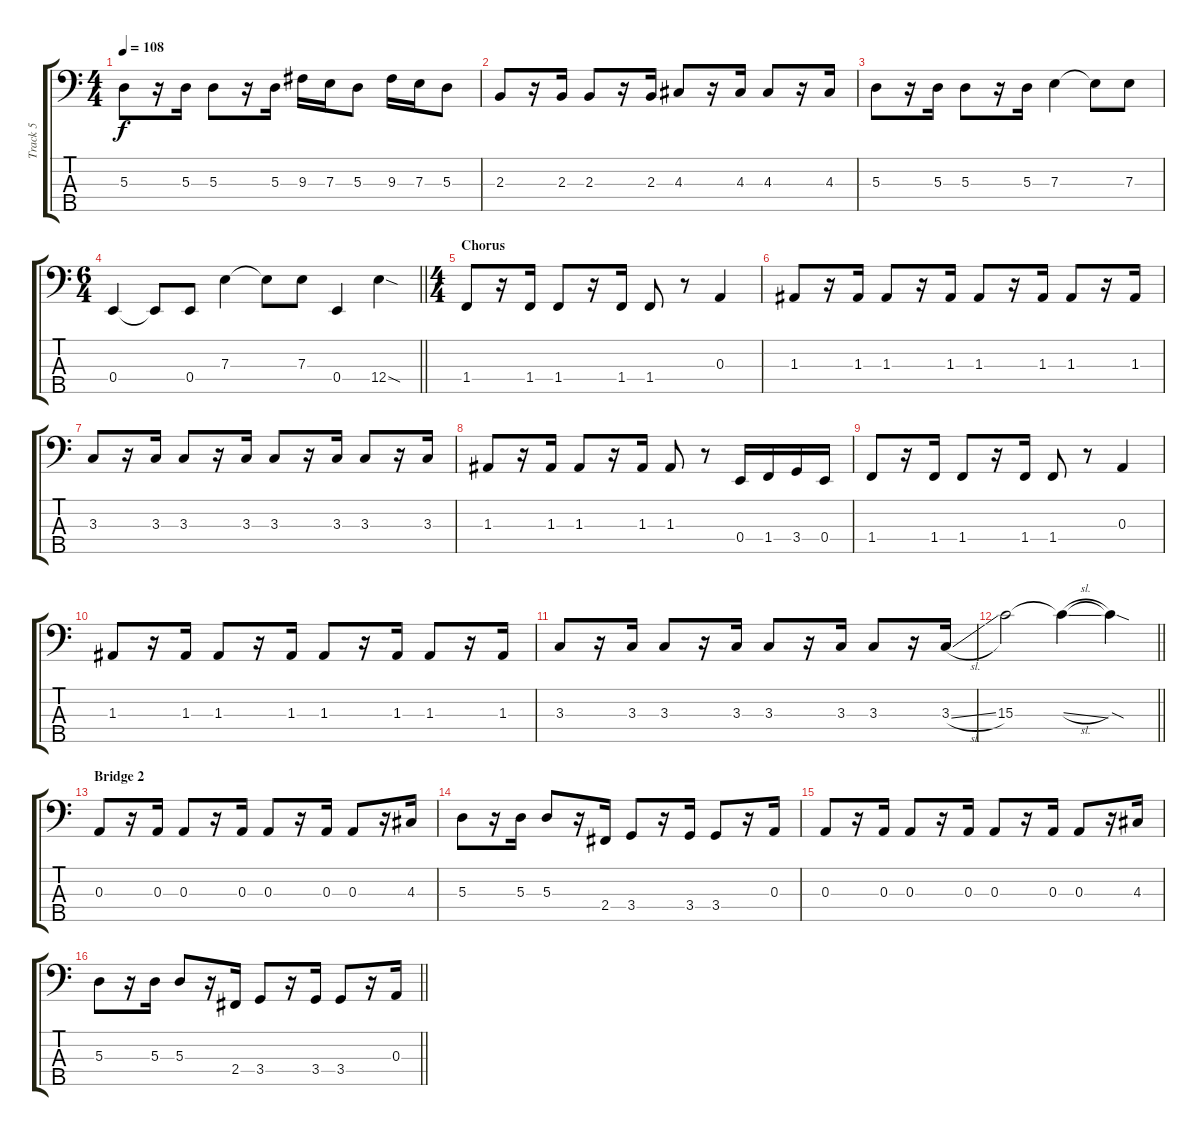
\track ("Track 5" "Track 5") {instrument electricbassfinger}
\staff {score tabs}
\tuning (G2 D2 A1 E1 B0) {hide}
\ts (4 4)
\tempo 108
\clef f4
\ks c
5.3.8{dy f} r.16 5.3.16 5.3.8 r.16 5.3.16 9.3.16 7.3.16 5.3.8 9.3.16 7.3.16 5.3.8 |
2.3.8 r.16 2.3.16 2.3.8 r.16 2.3.16 4.3.8 r.16 4.3.16 4.3.8 r.16 4.3.16 |
5.3.8 r.16 5.3.16 5.3.8 r.16 5.3.16 7.3.4 7.3{t}.8 7.3.8 |
\ts (6 4)
\barLineRight lightlight
0.4.4 0.4{t}.8 0.4.8 7.3.4 7.3{t}.8 7.3.8 0.4.4 12.4{sod}.4 |
\ts (4 4)
\section ("" "Chorus")
1.4.8 r.16 1.4.16 1.4.8 r.16 1.4.16 1.4.8 r.8 0.3.4 |
1.3.8 r.16 1.3.16 1.3.8 r.16 1.3.16 1.3.8 r.16 1.3.16 1.3.8 r.16 1.3.16 |
3.3.8 r.16 3.3.16 3.3.8 r.16 3.3.16 3.3.8 r.16 3.3.16 3.3.8 r.16 3.3.16 |
1.3.8 r.16 1.3.16 1.3.8 r.16 1.3.16 1.3.8 r.8 0.4.16 1.4.16 3.4.16 0.4.16 |
1.4.8 r.16 1.4.16 1.4.8 r.16 1.4.16 1.4.8 r.8 0.3.4 |
1.3.8 r.16 1.3.16 1.3.8 r.16 1.3.16 1.3.8 r.16 1.3.16 1.3.8 r.16 1.3.16 |
3.3.8 r.16 3.3.16 3.3.8 r.16 3.3.16 3.3.8 r.16 3.3.16 3.3.8 r.16 3.3{sl}.16 |
\barLineRight lightlight
15.3.2 15.3{sl t}.4 15.3{sod t}.4 |
\section ("" "Bridge 2")
0.3.8 r.16 0.3.16 0.3.8 r.16 0.3.16 0.3.8 r.16 0.3.16 0.3.8 r.16 4.3.16 |
5.3.8 r.16 5.3.16 5.3.8 r.16 2.4.16 3.4.8 r.16 3.4.16 3.4.8 r.16 0.3.16 |
0.3.8 r.16 0.3.16 0.3.8 r.16 0.3.16 0.3.8 r.16 0.3.16 0.3.8 r.16 4.3.16 |
\barLineRight lightlight
5.3.8 r.16 5.3.16 5.3.8 r.16 2.4.16 3.4.8 r.16 3.4.16 3.4.8 r.16 0.3.16
